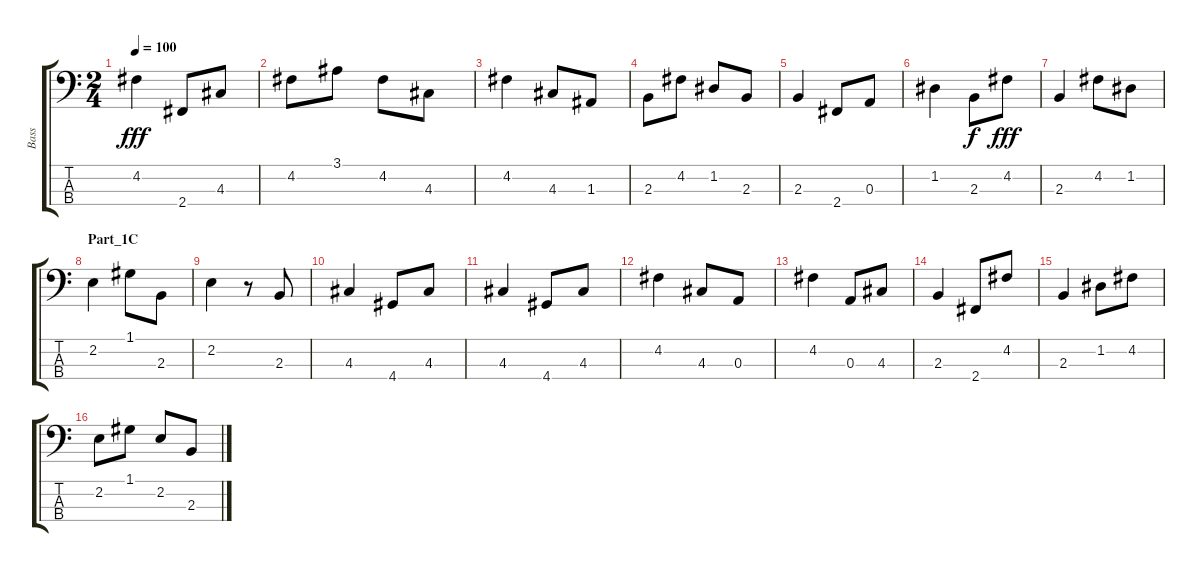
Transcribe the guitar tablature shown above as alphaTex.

\track ("Bass" "Bass") {instrument acousticbass}
\staff {score tabs}
\tuning (G2 D2 A1 E1) {hide}
\ts (2 4)
\tempo 100
\clef f4
\ks c
4.2.4{dy fff} 2.4.8 4.3.8 |
4.2.8 3.1.8 4.2.8 4.3.8 |
4.2.4 4.3.8 1.3.8 |
2.3.8 4.2.8 1.2.8 2.3.8 |
2.3.4 2.4.8 0.3.8 |
1.2.4 2.3.8{dy f} 4.2.8{dy fff} |
2.3.4 4.2.8 1.2.8 |
\section ("" "Part_1C")
2.2.4 1.1.8 2.3.8 |
2.2.4 r.8 2.3.8 |
4.3.4 4.4.8 4.3.8 |
4.3.4 4.4.8 4.3.8 |
4.2.4 4.3.8 0.3.8 |
4.2.4 0.3.8 4.3.8 |
2.3.4 2.4.8 4.2.8 |
2.3.4 1.2.8 4.2.8 |
2.2.8 1.1.8 2.2.8 2.3.8
